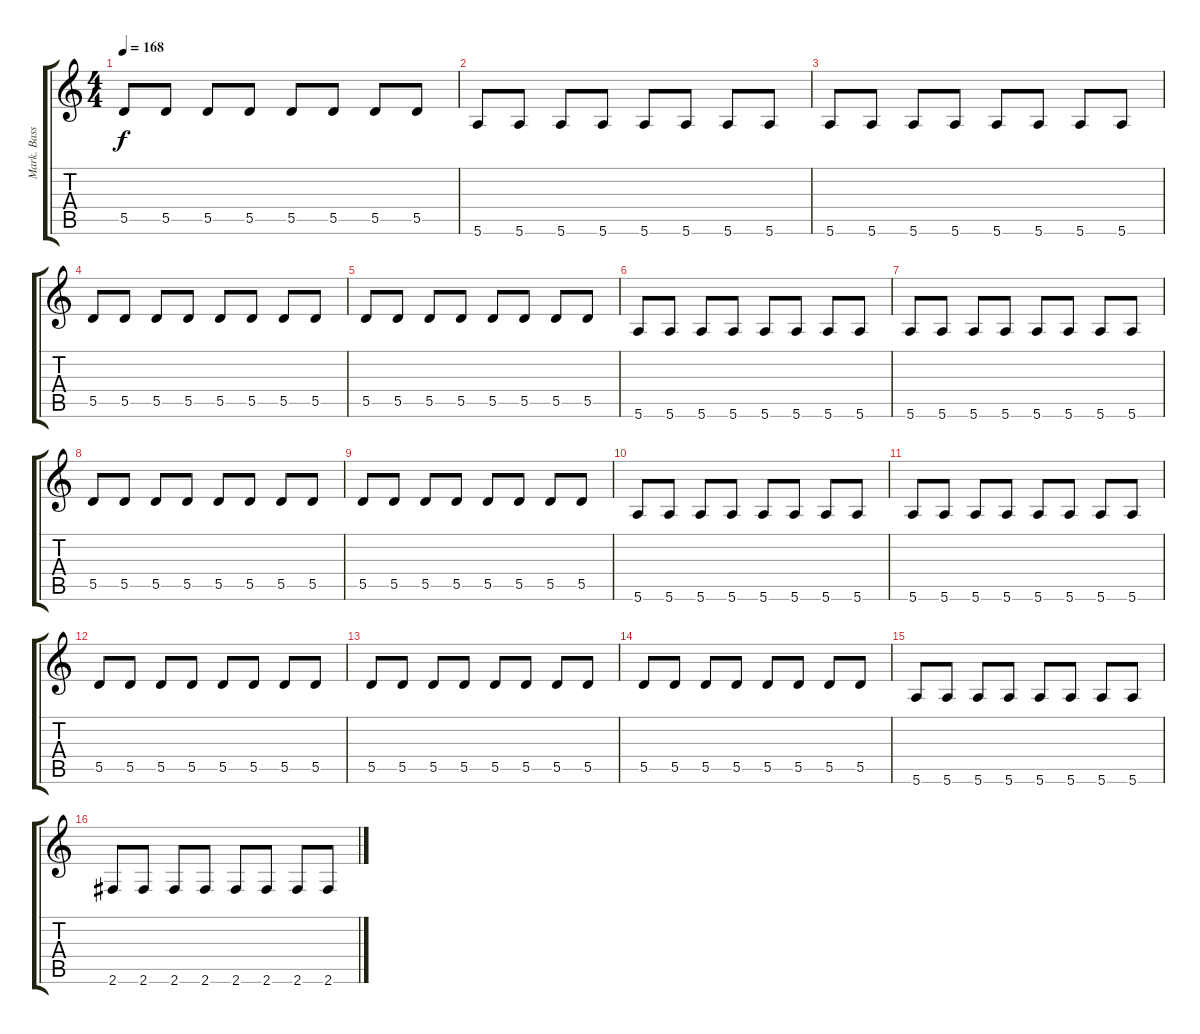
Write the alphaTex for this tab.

\track ("Mark. Bass" "Mark. Bass") {instrument electricbasspick}
\staff {score tabs}
\tuning (E4 B3 G3 D3 A2 E2) {hide}
\ts (4 4)
\tempo 168
\clef g2
\ks c
5.5.8{dy f} 5.5.8 5.5.8 5.5.8 5.5.8 5.5.8 5.5.8 5.5.8 |
5.6.8 5.6.8 5.6.8 5.6.8 5.6.8 5.6.8 5.6.8 5.6.8 |
5.6.8 5.6.8 5.6.8 5.6.8 5.6.8 5.6.8 5.6.8 5.6.8 |
5.5.8 5.5.8 5.5.8 5.5.8 5.5.8 5.5.8 5.5.8 5.5.8 |
5.5.8 5.5.8 5.5.8 5.5.8 5.5.8 5.5.8 5.5.8 5.5.8 |
5.6.8 5.6.8 5.6.8 5.6.8 5.6.8 5.6.8 5.6.8 5.6.8 |
5.6.8 5.6.8 5.6.8 5.6.8 5.6.8 5.6.8 5.6.8 5.6.8 |
5.5.8 5.5.8 5.5.8 5.5.8 5.5.8 5.5.8 5.5.8 5.5.8 |
5.5.8 5.5.8 5.5.8 5.5.8 5.5.8 5.5.8 5.5.8 5.5.8 |
5.6.8 5.6.8 5.6.8 5.6.8 5.6.8 5.6.8 5.6.8 5.6.8 |
5.6.8 5.6.8 5.6.8 5.6.8 5.6.8 5.6.8 5.6.8 5.6.8 |
5.5.8 5.5.8 5.5.8 5.5.8 5.5.8 5.5.8 5.5.8 5.5.8 |
5.5.8 5.5.8 5.5.8 5.5.8 5.5.8 5.5.8 5.5.8 5.5.8 |
5.5.8 5.5.8 5.5.8 5.5.8 5.5.8 5.5.8 5.5.8 5.5.8 |
5.6.8 5.6.8 5.6.8 5.6.8 5.6.8 5.6.8 5.6.8 5.6.8 |
2.6.8 2.6.8 2.6.8 2.6.8 2.6.8 2.6.8 2.6.8 2.6.8
